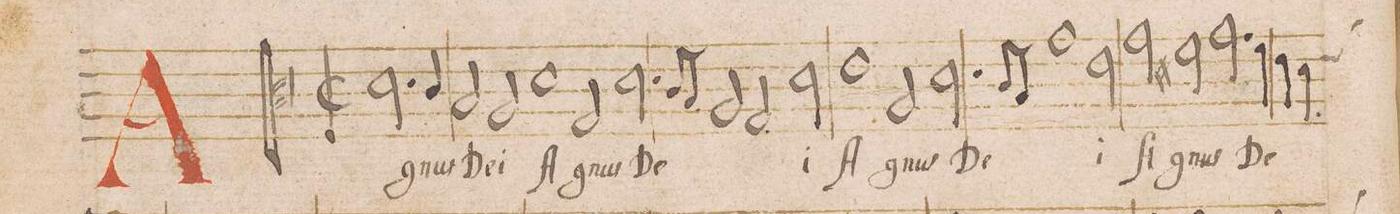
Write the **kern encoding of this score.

**kern	**text
*I"DISCANTVS	*
*clefC3	*
*k[]	*
*met(C|)	*
*M2/1	*
2.d\	A-
4c/	-gnus
2B/	De-
2A/	-i
=2-	=2-
1d	A-
2G/	-gnus
2.d\	De-
=3	=3
8c/L	.
8B/J	.
2A/	.
2G/	.
2d\	-i
=4-	=4-
1e	A-
2A/	-gnus
2.d\	De-
=5	=5
8c/L	.
8B/J	.
1g	.
2e\	-i
=6	=6
2g\	A-
2f#X\	-gnus
2.g\	De-
4f#\	.
=7	=7
4e\	.
4d\	.
*custos:e	*
*-	*-
